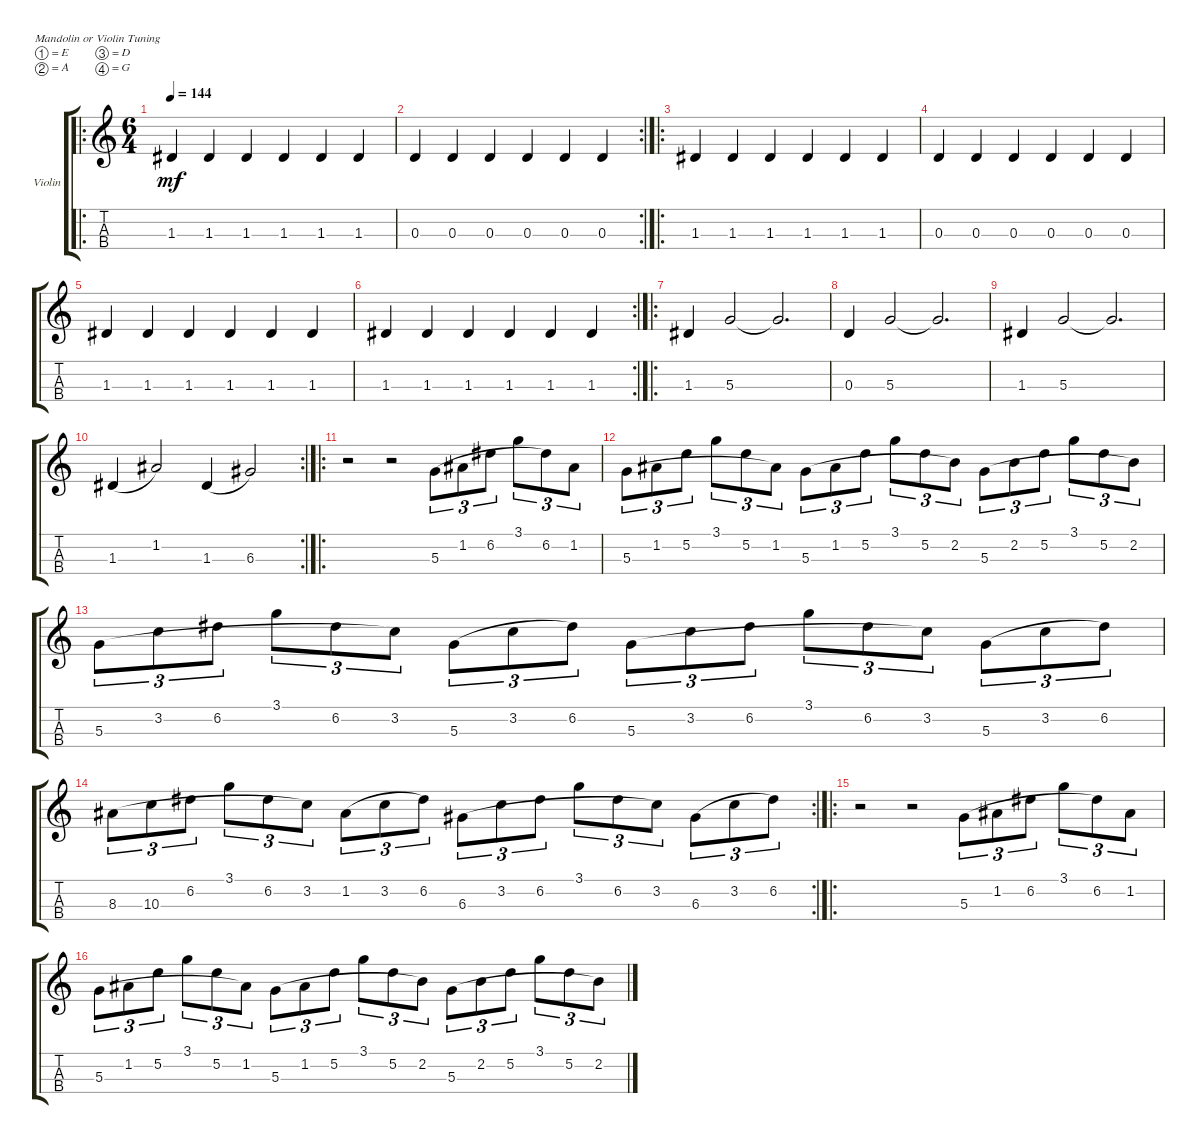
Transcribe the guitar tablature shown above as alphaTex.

\defaultSystemsLayout 4
\bracketExtendMode groupsimilarinstruments
\firstSystemTrackNameOrientation horizontal
\otherSystemsTrackNameOrientation horizontal
\track ("Violin" "Violin") {instrument violin}
\staff {score tabs}
\tuning (E5 A4 D4 G3)
\ro
\ts (6 4)
\tempo 144
\clef g2
\ks c
1.3.4{dy mf instrument violin} 1.3.4 1.3.4 1.3.4 1.3.4 1.3.4 |
\rc 2
0.3.4 0.3.4 0.3.4 0.3.4 0.3.4 0.3.4 |
\ro
1.3.4 1.3.4 1.3.4 1.3.4 1.3.4 1.3.4 |
0.3.4 0.3.4 0.3.4 0.3.4 0.3.4 0.3.4 |
1.3.4 1.3.4 1.3.4 1.3.4 1.3.4 1.3.4 |
\rc 2
1.3.4 1.3.4 1.3.4 1.3.4 1.3.4 1.3.4 |
\ro
1.3.4 5.3.2 5.3{t}.2{d} |
0.3.4 5.3.2 5.3{t}.2{d} |
1.3.4 5.3.2 5.3{t}.2{d} |
\rc 2
1.3.4{legatoorigin} 1.2.2 1.3.4{legatoorigin} 6.3.2 |
\ro
r.2 r.2 5.3.8{tu (3 2) legatoorigin} 1.2.8{tu (3 2) legatoorigin} 6.2.8{tu (3 2) legatoorigin} 3.1.8{tu (3 2) legatoorigin} 6.2.8{tu (3 2)} 1.2.8{tu (3 2)} |
5.3.8{tu (3 2) legatoorigin} 1.2.8{tu (3 2) legatoorigin} 5.2.8{tu (3 2) legatoorigin} 3.1.8{tu (3 2) legatoorigin} 5.2.8{tu (3 2) legatoorigin} 1.2.8{tu (3 2)} 5.3.8{tu (3 2) legatoorigin} 1.2.8{tu (3 2) legatoorigin} 5.2.8{tu (3 2) legatoorigin} 3.1.8{tu (3 2) legatoorigin} 5.2.8{tu (3 2) legatoorigin} 2.2.8{tu (3 2)} 5.3.8{tu (3 2) legatoorigin} 2.2.8{tu (3 2) legatoorigin} 5.2.8{tu (3 2) legatoorigin} 3.1.8{tu (3 2) legatoorigin} 5.2.8{tu (3 2) legatoorigin} 2.2.8{tu (3 2)} |
5.3.8{tu (3 2) legatoorigin} 3.2.8{tu (3 2) legatoorigin} 6.2.8{tu (3 2) legatoorigin} 3.1.8{tu (3 2) legatoorigin} 6.2.8{tu (3 2) legatoorigin} 3.2.8{tu (3 2)} 5.3.8{tu (3 2) legatoorigin} 3.2.8{tu (3 2) legatoorigin} 6.2.8{tu (3 2)} 5.3.8{tu (3 2) legatoorigin} 3.2.8{tu (3 2) legatoorigin} 6.2.8{tu (3 2) legatoorigin} 3.1.8{tu (3 2) legatoorigin} 6.2.8{tu (3 2) legatoorigin} 3.2.8{tu (3 2)} 5.3.8{tu (3 2) legatoorigin} 3.2.8{tu (3 2) legatoorigin} 6.2.8{tu (3 2)} |
\rc 2
8.3.8{tu (3 2) legatoorigin} 10.3.8{tu (3 2) legatoorigin} 6.2.8{tu (3 2) legatoorigin} 3.1.8{tu (3 2) legatoorigin} 6.2.8{tu (3 2) legatoorigin} 3.2.8{tu (3 2)} 1.2.8{tu (3 2) legatoorigin} 3.2.8{tu (3 2) legatoorigin} 6.2.8{tu (3 2)} 6.3.8{tu (3 2) legatoorigin} 3.2.8{tu (3 2) legatoorigin} 6.2.8{tu (3 2) legatoorigin} 3.1.8{tu (3 2) legatoorigin} 6.2.8{tu (3 2) legatoorigin} 3.2.8{tu (3 2)} 6.3.8{tu (3 2) legatoorigin} 3.2.8{tu (3 2) legatoorigin} 6.2.8{tu (3 2)} |
\ro
r.2 r.2 5.3.8{tu (3 2) legatoorigin} 1.2.8{tu (3 2) legatoorigin} 6.2.8{tu (3 2) legatoorigin} 3.1.8{tu (3 2) legatoorigin} 6.2.8{tu (3 2)} 1.2.8{tu (3 2)} |
5.3.8{tu (3 2) legatoorigin} 1.2.8{tu (3 2) legatoorigin} 5.2.8{tu (3 2) legatoorigin} 3.1.8{tu (3 2) legatoorigin} 5.2.8{tu (3 2) legatoorigin} 1.2.8{tu (3 2)} 5.3.8{tu (3 2) legatoorigin} 1.2.8{tu (3 2) legatoorigin} 5.2.8{tu (3 2) legatoorigin} 3.1.8{tu (3 2) legatoorigin} 5.2.8{tu (3 2) legatoorigin} 2.2.8{tu (3 2)} 5.3.8{tu (3 2) legatoorigin} 2.2.8{tu (3 2) legatoorigin} 5.2.8{tu (3 2) legatoorigin} 3.1.8{tu (3 2) legatoorigin} 5.2.8{tu (3 2) legatoorigin} 2.2.8{tu (3 2)}
